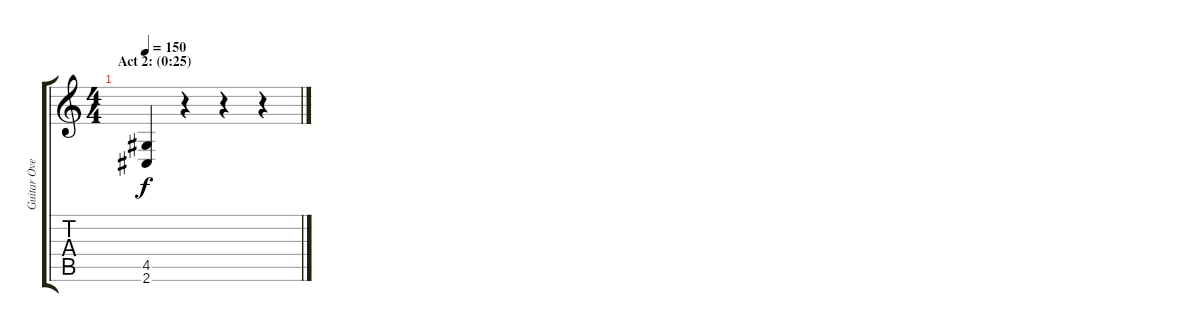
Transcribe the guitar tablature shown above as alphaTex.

\track ("Guitar Overdub" "Guitar Ove") {instrument overdrivenguitar}
\staff {score tabs}
\tuning (B3 Gb3 D3 A2 E2 B1) {hide}
\ts (4 4)
\section ("" "Act 2: (0:25)")
\tempo 150
\clef g2
\ks c
(4.5 2.6).4{dy f} r.4 r.4 r.4
